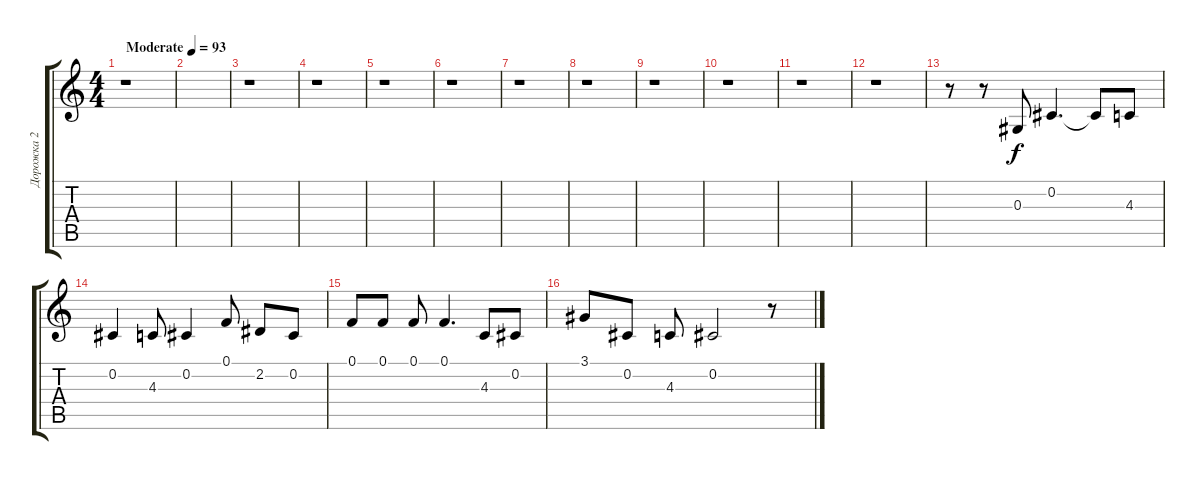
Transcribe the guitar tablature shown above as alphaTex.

\track ("Дорожка 2" "Дорожка 2") {instrument honkytonkpiano}
\staff {score tabs}
\tuning (F4 Db4 Ab3 D3 A2 Db2) {hide}
\ts (4 4)
\tempo (93 "Moderate")
\clef g2
\ks c
r.1{dy f instrument honkytonkpiano} |
|
r.1 |
r.1 |
r.1 |
r.1 |
r.1 |
r.1 |
r.1 |
r.1 |
r.1 |
r.1 |
r.8 r.8 0.3.8 0.2.4{d} 0.2{t}.8 4.3.8 |
0.2.4 4.3.8 0.2.4 0.1.8 2.2.8 0.2.8 |
0.1.8 0.1.8 0.1.8 0.1.4{d} 4.3.8 0.2.8 |
3.1.8 0.2.8 4.3.8 0.2.2 r.8
